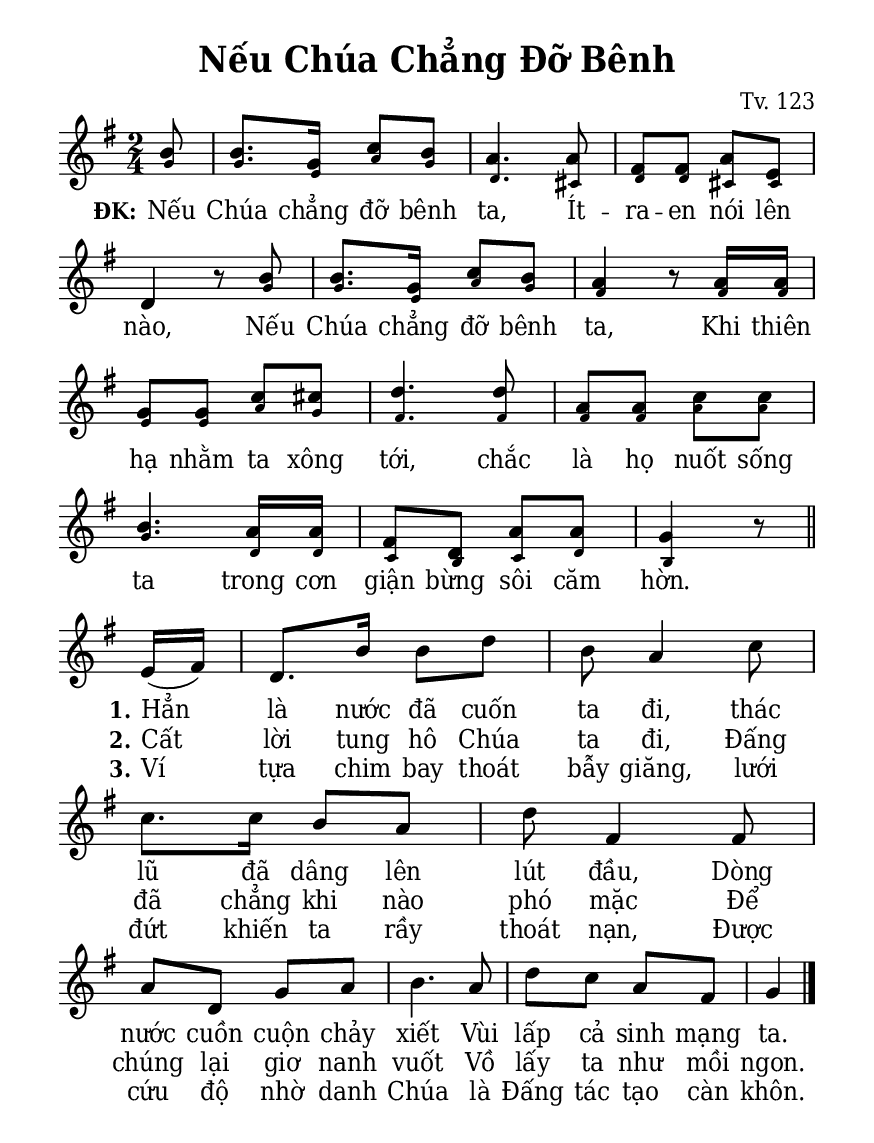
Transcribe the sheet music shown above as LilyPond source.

% Cài đặt chung\
\version "2.22.1"
\include "english.ly"

\header {
  title = "Nếu Chúa Chẳng Đỡ Bênh"
  composer = "Tv. 123"
  %arranger = "Lm. Kim Long"
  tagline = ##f
}

% Nhạc phiên khúc
nhacPhienKhucSop = \relative c'' {
  \partial 8 b8 |
  b8. g16 c8 b |
  a4. a8 |
  fs fs a e |
  d4 r8 b' |
  b8. g16 c8 b |
  a4 r8 a16 a |
  g8 g c cs |
  d4. d8 |
  a8 a c c |
  b4. a16 a |
  fs8 d a' a |
  g4 r8 \bar "||" \break
  
  e16 (fs) |
  d8. b'16 b8 d |
  b a4 c8 |
  c8. c16 b8 a |
  d fs,4 fs8 |
  a d, g a |
  b4. a8 |
  d c a fs |
  g4 \bar "|."
}

nhacPhienKhucAlto = \relative c'' {
  g8 |
  g8. e16 a8 g |
  d4. cs8 |
  d d cs cs |
  d4 r8 g |
  g8. e16 a8 g |
  fs4 r8 fs16 fs |
  e8 e a g |
  fs4. fs8 |
  fs fs a a |
  g4. d16 d |
  c8 b c d |
  b4 r8
}

% Lời phiên khúc
loiPhienKhucSop = \lyrics {
  \set stanza = "ĐK:"
  Nếu Chúa chẳng đỡ bênh ta,
  Ít -- ra -- en nói lên nào,
  Nếu Chúa chẳng đỡ bênh ta,
  Khi thiên hạ nhằm ta xông tới,
  chắc là họ nuốt sống ta
  trong cơn giận bừng sôi căm hờn.
  <<
    {
      \set stanza = "1."
      Hẳn là nước đã cuốn ta đi,
      thác lũ đã dâng lên lút đầu,
      Dòng nước cuồn cuộn chảy xiết
      Vùi lấp cả sinh mạng ta.
    }
    \new Lyrics {
	    \set associatedVoice = "beSop"
	    \set stanza = "2."
	    Cất lời tung hô Chúa ta đi,
	    Đấng đã chẳng khi nào phó mặc
	    Để chúng lại giơ nanh vuốt
	    Vồ lấy ta như mồi ngon.
    }
    \new Lyrics {
	    \set associatedVoice = "beSop"
	    \set stanza = "3."
	    Ví tựa chim bay thoát bẫy giăng,
	    lưới đứt khiến ta rầy thoát nạn,
	    Được cứu độ nhờ danh Chúa
	    là Đấng tác tạo càn khôn.
    }
  >>
}

% Dàn trang
\paper {
  #(set-paper-size "a5")
  top-margin = 10\mm
  bottom-margin = 10\mm
  left-margin = 10\mm
  right-margin = 10\mm
  indent = #0
  #(define fonts
	 (make-pango-font-tree "Deja Vu Serif Condensed"
	 		       "Deja Vu Serif Condensed"
			       "Deja Vu Serif Condensed"
			       (/ 20 20)))
  print-page-number = ##f
  %page-count = #1
}

TongNhip = {
  \key g \major \time 2/4
  \set Timing.beamExceptions = #'()
  \set Timing.baseMoment = #(ly:make-moment 1/4)
}

% Đổi kích thước nốt cho bè phụ
notBePhu =
#(define-music-function (font-size music) (number? ly:music?)
   (for-some-music
     (lambda (m)
       (if (music-is-of-type? m 'rhythmic-event)
           (begin
             (set! (ly:music-property m 'tweaks)
                   (cons `(font-size . ,font-size)
                         (ly:music-property m 'tweaks)))
             #t)
           #f))
     music)
   music)

\score {
  \new ChoirStaff <<
    \new Staff \with {
        \consists "Merge_rests_engraver"
        printPartCombineTexts = ##f
      }
      <<
      \new Voice \TongNhip \partCombine 
        \nhacPhienKhucSop
        \notBePhu -3 { \nhacPhienKhucAlto }
      \new NullVoice = beSop \nhacPhienKhucSop
      \new Lyrics \lyricsto beSop \loiPhienKhucSop
      >>
  >>
  \layout {
    %\override Staff.TimeSignature.transparent = ##t
    \override Lyrics.LyricSpace.minimum-distance = #1
    \override Score.BarNumber.break-visibility = ##(#f #f #f)
    \override Score.SpacingSpanner.uniform-stretching = ##t
  } 
}
